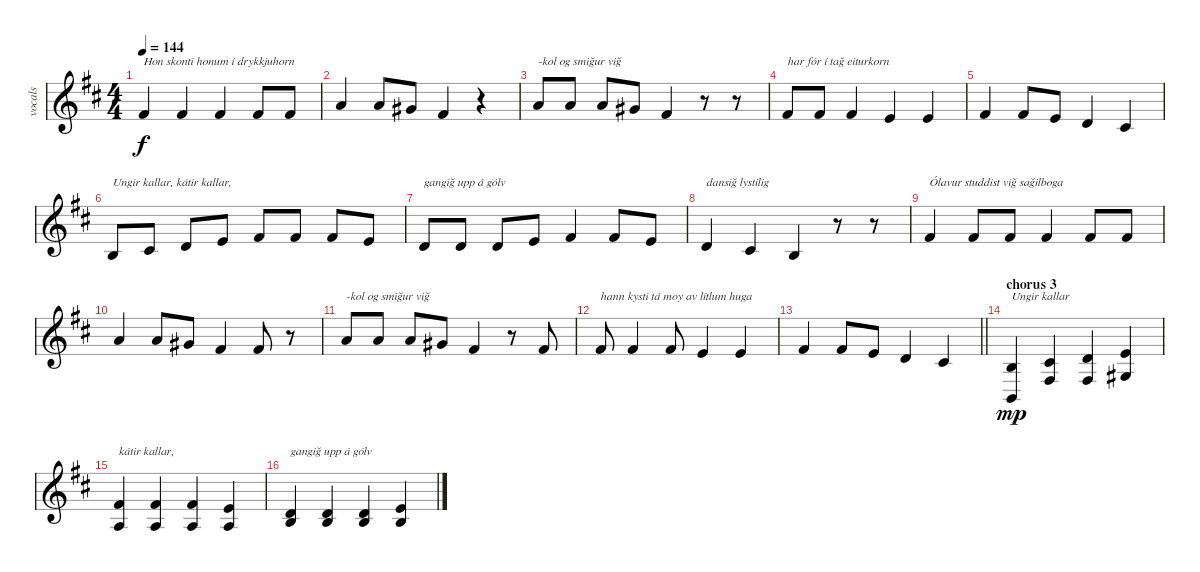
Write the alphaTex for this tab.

\track ("vocals" "vocals") {instrument flute}
\staff {score}
\tuning (E4 B3 G3 D3 A2 E2 B1) {hide}
\ts (4 4)
\tempo 144
\clef g2
\ks bminor
7.2.4{txt "Hon skonti honum í drykkjuhorn" dy f} 7.2.4 7.2.4 7.2.8 7.2.8 |
10.2.4 10.2.8 9.2.8 7.2.4 r.4 |
10.2.8{txt "-kol og smiğur viğ"} 10.2.8 10.2.8 9.2.8 7.2.4 r.8 r.8 |
7.2.8{txt "har fór í tağ eiturkorn"} 7.2.8 7.2.4 5.2.4 5.2.4 |
7.2.4 7.2.8 5.2.8 3.2.4 2.2.4 |
4.3.8{txt "Ungir kallar, kátir kallar,"} 6.3.8 7.3.8 5.2.8 7.2.8 7.2.8 7.2.8 5.2.8 |
3.2.8{txt "gangiğ upp á gólv"} 3.2.8 3.2.8 5.2.8 7.2.4 7.2.8 5.2.8 |
7.3.4{txt "dansiğ lystilig"} 6.3.4 4.3.4 r.8 r.8 |
7.2.4{txt "Ólavur studdist viğ sağilboga"} 7.2.8 7.2.8 7.2.4 7.2.8 7.2.8 |
10.2.4 10.2.8 9.2.8 7.2.4 7.2.8 r.8 |
10.2.8{txt "-kol og smiğur viğ"} 10.2.8 10.2.8 9.2.8 7.2.4 r.8 7.2.8 |
7.2.8{txt "hann kysti tá moy av lítlum huga"} 7.2.4 7.2.8 5.2.4 5.2.4 |
\barLineRight lightlight
7.2.4 7.2.8 5.2.8 3.2.4 2.2.4 |
\section ("" "chorus 3")
(4.3 2.5).4{txt "Ungir kallar" dy mp} (6.3 4.4).4 (7.3 4.4).4 (5.2 6.4).4 |
(7.2 7.4).4{txt "kátir kallar,"} (7.2 7.4).4 (7.2 7.4).4 (5.2 7.4).4 |
(3.2 9.4).4{txt "gangiğ upp á gólv"} (3.2 9.4).4 (3.2 9.4).4 (5.2 9.4).4
